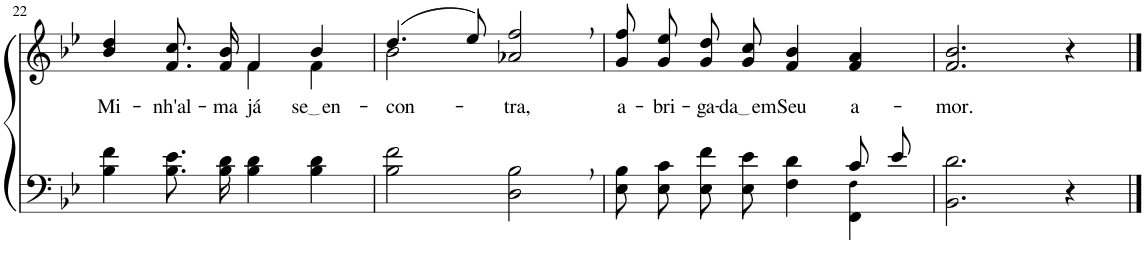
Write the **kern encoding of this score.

**kern	**kern	**text
*part2	*part1	*part1
*staff2	*staff1	*staff1
*I"Parte III e IV	*I"Parte I e II	*
!!LO:PB:g=z
*clefF4	*clefG2	*
*Trd2c3	*Trd2c3	*
*k[b-e-]	*k[b-e-]	*
*M4/4	*M4/4	*
=22	=22	=22
!	!	!LO:LY:b
*	*^	*
4B-\ 4f\	4b-/ 4dd/	2ryy	Mi-
!	!	!	!LO:LY:b
8.B-\ 8.e-\L	8.f/ 8.cc/L	.	-nh'al-
!	!	!	!LO:LY:b
16B-\ 16d\Jk	16f/ 16b-/Jk	.	-ma
!	!	!	!LO:LY:b
4B-\ 4d\	4f/	4f\	já
!	!	!	!LO:LY:b
4B-\ 4d\	4b-/	4f\	se en
=23	=23	=23	=23
!	!	!	!LO:LY:b
2B-\ 2f\	(4.dd/	2b-\	-con-
.	8ee-/)	.	.
!	!	!	!LO:LY:b
2D\, 2B-\,	2a-X/, 2ff/,	2ryy	-tra,
=24	=24	=24	=24
*^	*	*	*
!	!	!	!	!LO:LY:b
*	*	*v	*v	*
2ryy	8E-\ 8B-\L	8g\ 8ff\L	a-
!	!	!	!LO:LY:b
.	8E-\ 8c\J	8g\ 8ee-\J	-bri-
!	!	!	!LO:LY:b
.	8E-\ 8f\L	8g/ 8dd/L	-ga-
!	!	!	!LO:LY:b
.	8E-\ 8e-\J	8g/ 8cc/J	da em
!	!	!	!LO:LY:b
4ryy	4F\ 4d\	4f/ 4b-/	Seu
!	!	!	!LO:LY:b
8c/L	4FF\ 4F!\	4f/ 4a/	a-
8e-/J	.	.	.
*v	*v	*	*
=25	=25	=25
!	!	!LO:LY:b
2.BB-\ 2.d\	2.f/ 2.b-/	-mor.
4r	4r	.
==	==	==
*-	*-	*-
